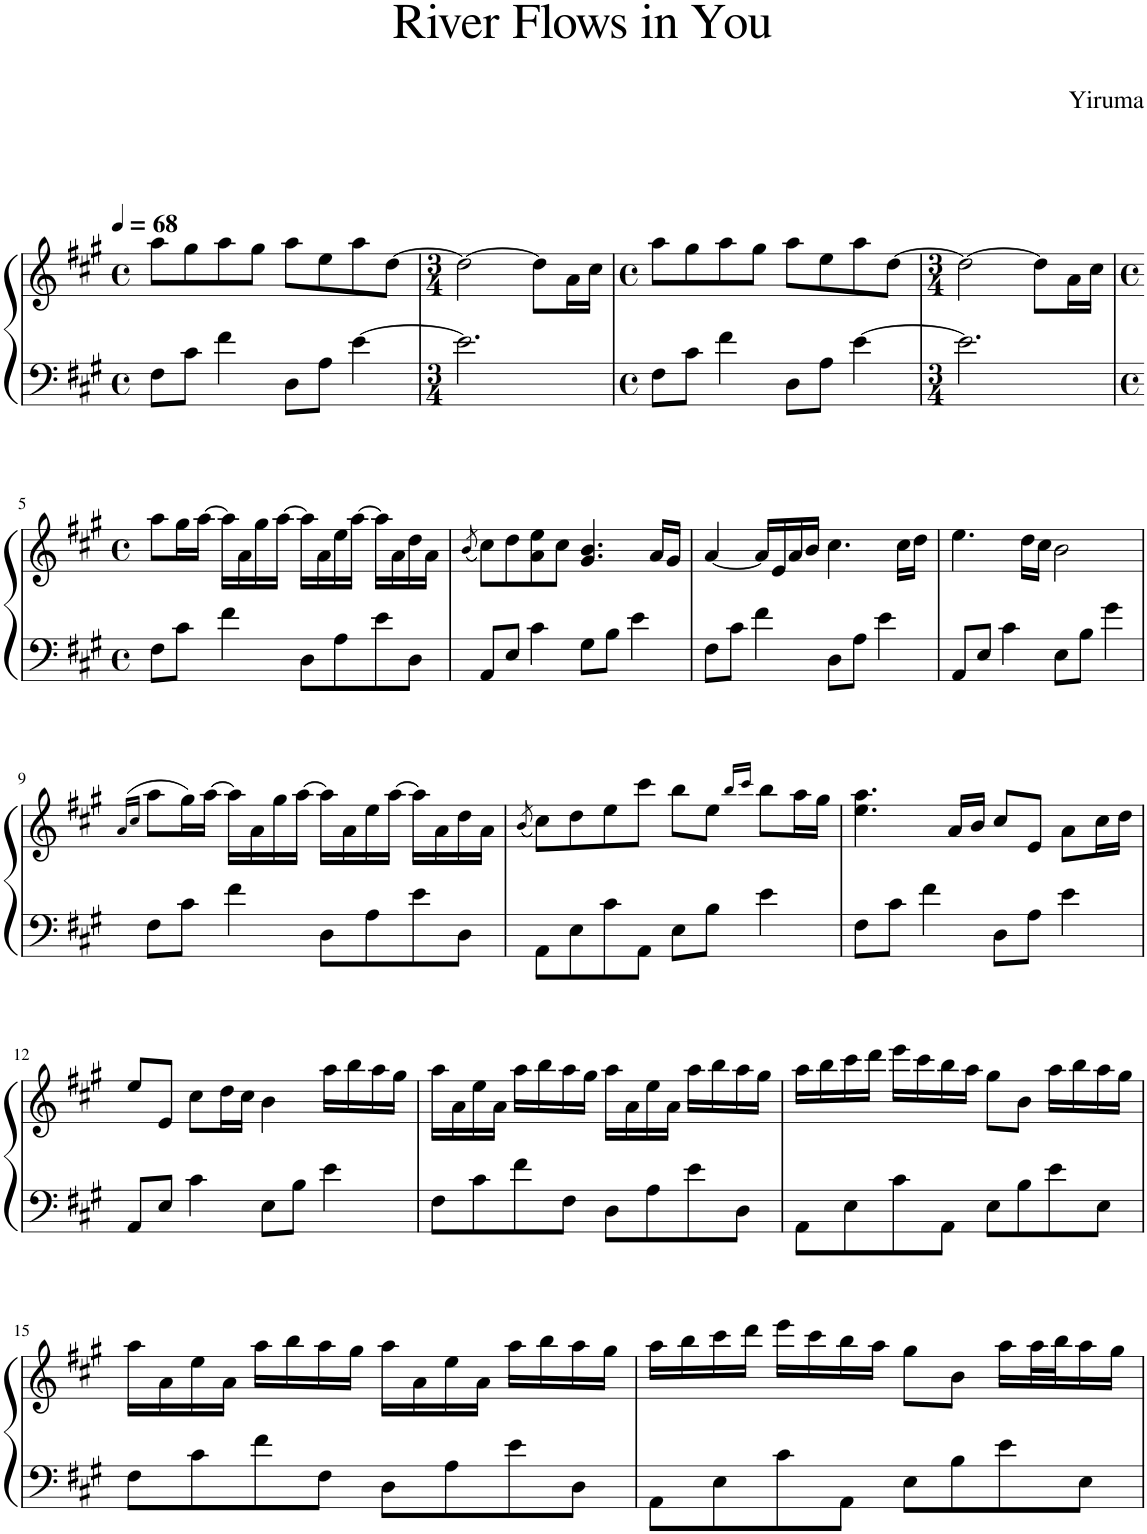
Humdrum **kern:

**kern	**kern
*part1	*part1
*staff2	*staff1
*I"Piano	*
*I'Pno.	*
*clefF4	*clefG2
*k[f#c#g#]	*k[f#c#g#]
*M4/4	*M4/4
*met(c)	*met(c)
*MM68	*MM68
=1	=1
8F#\L	8aa\L
8c#\J	8gg#\
4f#\	8aa\
.	8gg#\J
8D\L	8aa\L
8A\J	8ee\
[4e\	8aa\
.	[8dd\J
=2	=2
*M3/4	*M3/4
2.e\]	2dd\_
.	8dd\L]
.	16a\L
.	16cc#\JJ
=3	=3
*M4/4	*M4/4
*met(c)	*met(c)
8F#\L	8aa\L
8c#\J	8gg#\
4f#\	8aa\
.	8gg#\J
8D\L	8aa\L
8A\J	8ee\
[4e\	8aa\
.	[8dd\J
=4	=4
*M3/4	*M3/4
2.e\]	2dd\_
.	8dd\L]
.	16a\L
.	16cc#\JJ
!!LO:LB:g=z
=5	=5
*M4/4	*M4/4
*met(c)	*met(c)
8F#\L	8aa\L
8c#\J	16gg#\L
.	[16aa\JJ
4f#\	16aa\LL]
.	16a\
.	16gg#\
.	[16aa\JJ
8D\L	16aa\LL]
.	16a\
8A\	16ee\
.	[16aa\JJ
8e\	16aa\LL]
.	16a\
8D\J	16dd\
.	16a\JJ
=6	=6
.	(8qb/
8AA/L	8cc#\L)
8E/J	8dd\
4c#\	8a\ 8ee\
.	8cc#\J
8G#\L	4.g#/ 4.b/
8B\J	.
4e\	.
.	16a/LL
.	16g#/JJ
=7	=7
8F#\L	[4a/
8c#\J	.
4f#\	16a/LL]
.	16e/
.	16a/
.	16b/JJ
8D\L	4.cc#\
8A\J	.
4e\	.
.	16cc#\LL
.	16dd\JJ
=8	=8
8AA/L	4.ee\
8E/J	.
4c#\	.
.	16dd\LL
.	16cc#\JJ
8E\L	2b\
8B\J	.
4g#\	.
!!LO:LB:g=z
=9	=9
.	(16qa/LL
.	16qcc#/JJ
8F#\L	8aa\L
8c#\J	16gg#\L)
.	[16aa\JJ
4f#\	16aa\LL]
.	16a\
.	16gg#\
.	[16aa\JJ
8D\L	16aa\LL]
.	16a\
8A\	16ee\
.	[16aa\JJ
8e\	16aa\LL]
.	16a\
8D\J	16dd\
.	16a\JJ
=10	=10
.	(8qb/
8AA\L	8cc#\L)
8E\	8dd\
8c#\	8ee\
8AA\J	8ccc#\J
8E\L	8bb\L
8B\J	8ee\J
.	16qbb/LL
.	16qccc#/JJ
4e\	8bb\L
.	16aa\L
.	16gg#\JJ
=11	=11
8F#\L	4.ee\ 4.aa\
8c#\J	.
4f#\	.
.	16a/LL
.	16b/JJ
8D\L	8cc#/L
8A\J	8e/J
4e\	8a\L
.	16cc#\L
.	16dd\JJ
!!LO:LB:g=z
=12	=12
8AA/L	8ee/L
8E/J	8e/J
4c#\	8cc#\L
.	16dd\L
.	16cc#\JJ
8E\L	4b\
8B\J	.
4e\	16aa\LL
.	16bb\
.	16aa\
.	16gg#\JJ
=13	=13
8F#\L	16aa\LL
.	16a\
8c#\	16ee\
.	16a\JJ
8f#\	16aa\LL
.	16bb\
8F#\J	16aa\
.	16gg#\JJ
8D\L	16aa\LL
.	16a\
8A\	16ee\
.	16a\JJ
8e\	16aa\LL
.	16bb\
8D\J	16aa\
.	16gg#\JJ
=14	=14
8AA\L	16aa\LL
.	16bb\
8E\	16ccc#\
.	16ddd\JJ
8c#\	16eee\LL
.	16ccc#\
8AA\J	16bb\
.	16aa\JJ
8E\L	8gg#\L
8B\	8b\J
8e\	16aa\LL
.	16bb\
8E\J	16aa\
.	16gg#\JJ
!!LO:LB:g=z
=15	=15
8F#\L	16aa\LL
.	16a\
8c#\	16ee\
.	16a\JJ
8f#\	16aa\LL
.	16bb\
8F#\J	16aa\
.	16gg#\JJ
8D\L	16aa\LL
.	16a\
8A\	16ee\
.	16a\JJ
8e\	16aa\LL
.	16bb\
8D\J	16aa\
.	16gg#\JJ
=16	=16
8AA\L	16aa\LL
.	16bb\
8E\	16ccc#\
.	16ddd\JJ
8c#\	16eee\LL
.	16ccc#\
8AA\J	16bb\
.	16aa\JJ
8E\L	8gg#\L
8B\	8b\J
8e\	16aa\LL
.	32aa\L
.	32bb\J
8E\J	16aa\
.	16gg#\JJ
=	=
*-	*-
